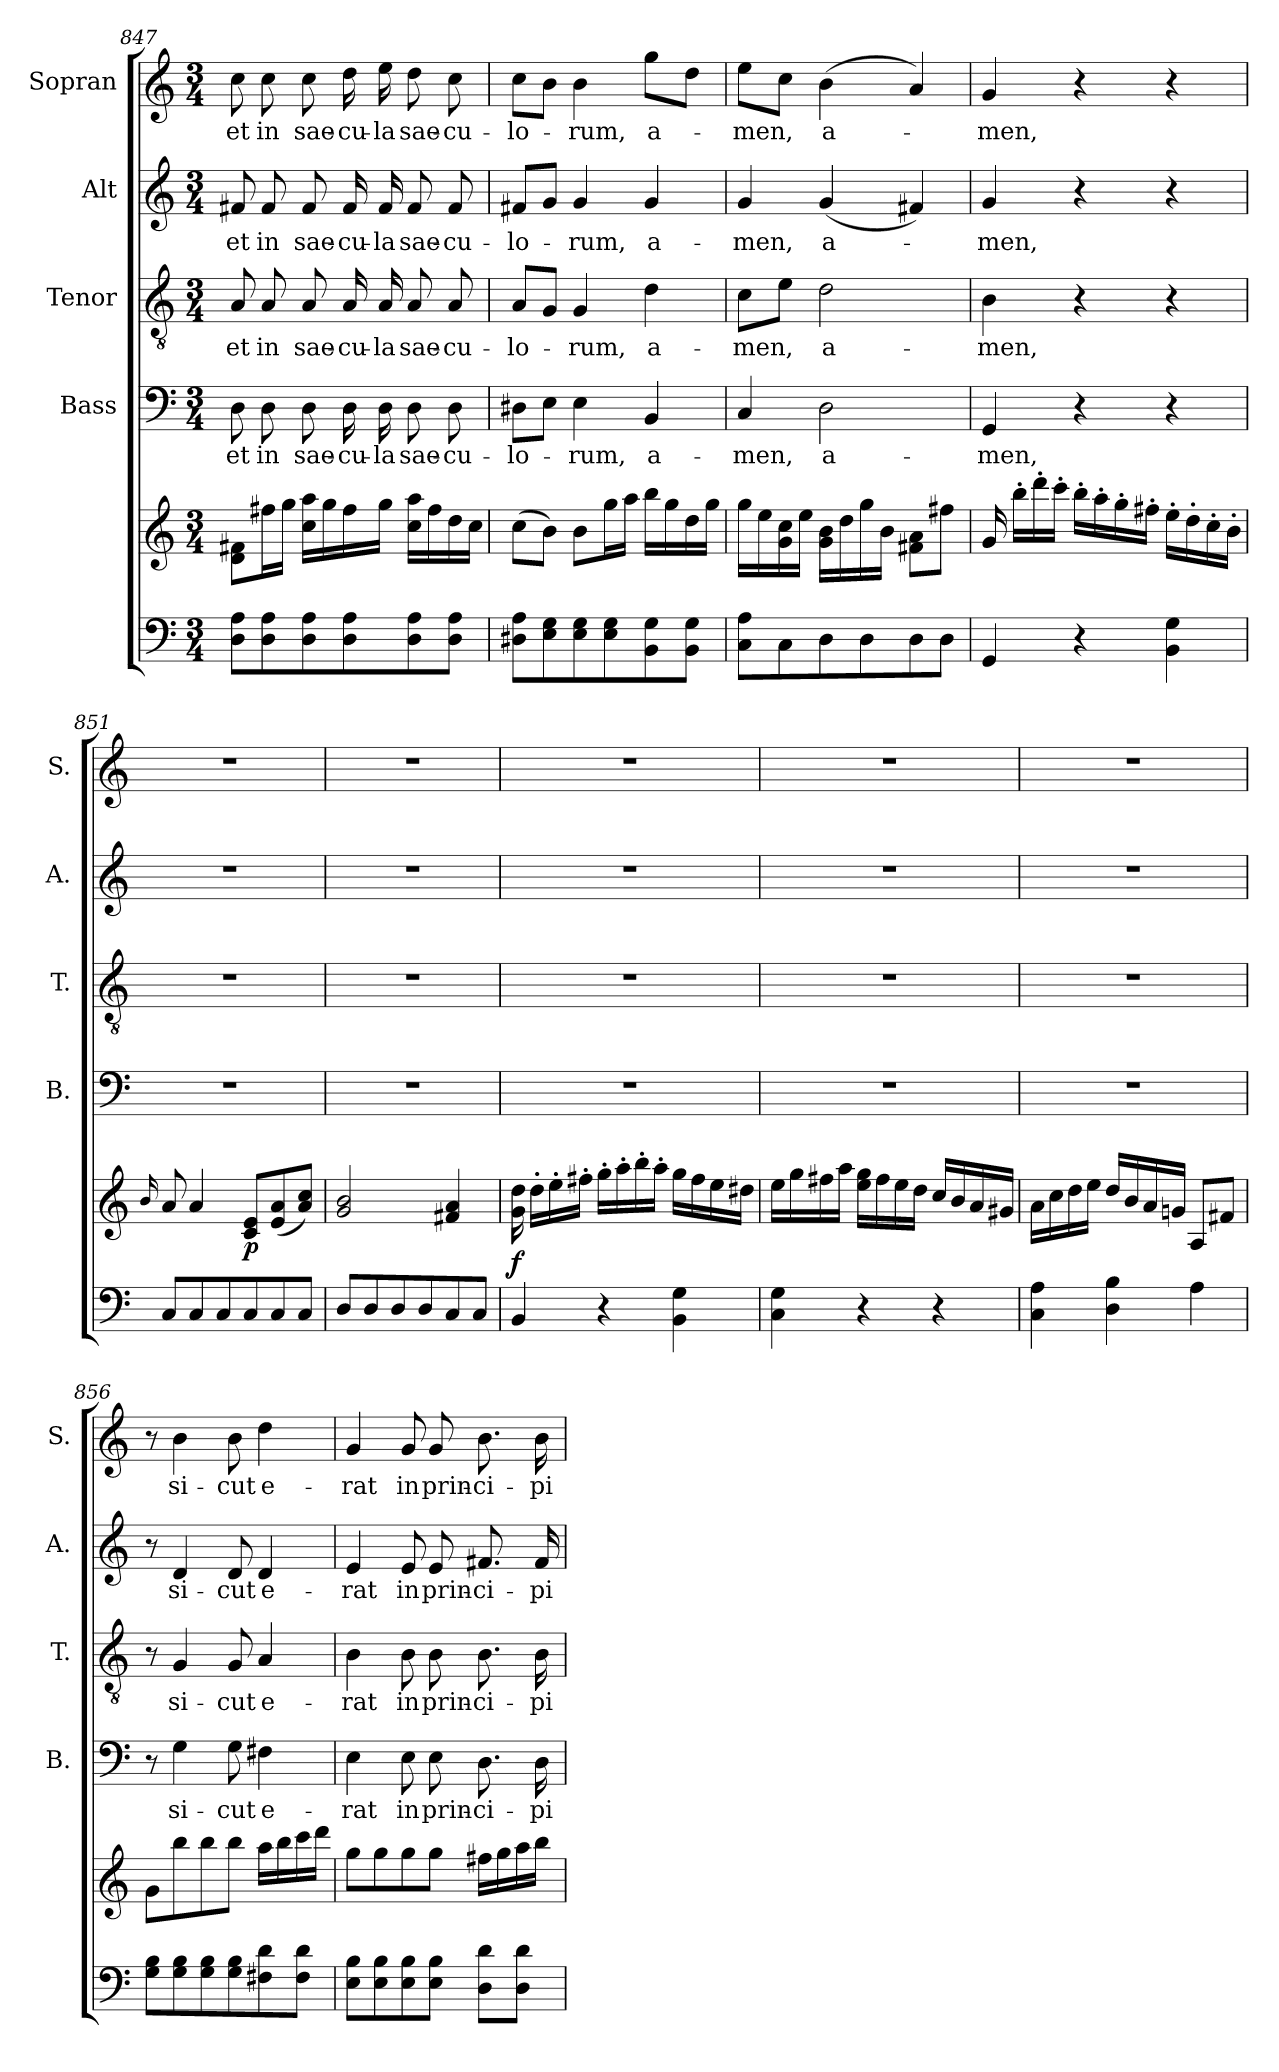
**kern	**kern	**dynam	**kern	**text	**kern	**text	**kern	**text	**kern	**text
*part5	*part5	*part5	*part4	*part4	*part3	*part3	*part2	*part2	*part1	*part1
*staff6	*staff5	*staff5/6	*staff4	*staff4	*staff3	*staff3	*staff2	*staff2	*staff1	*staff1
*	*	*	*I"Bass	*	*I"Tenor	*	*I"Alt	*	*I"Sopran	*
*	*	*	*I'B.	*	*I'T.	*	*I'A.	*	*I'S.	*
*clefF4	*clefG2	*	*clefF4	*	*clefGv2	*	*clefG2	*	*clefG2	*
*k[]	*k[]	*	*k[]	*	*k[]	*	*k[]	*	*k[]	*
*C:	*C:	*	*C:	*	*C:	*	*C:	*	*C:	*
*M3/4	*M3/4	*	*M3/4	*	*M3/4	*	*M3/4	*	*M3/4	*
=847	=847	=847	=847	=847	=847	=847	=847	=847	=847	=847
!	!	!	!	!LO:LY:b	!	!LO:LY:b	!	!LO:LY:b	!	!LO:LY:b
8D\ 8A\L	8d\ 8f#X\L	.	8D\	et	8A/	et	8f#X/	et	8cc\	et
!	!	!	!	!LO:LY:b	!	!LO:LY:b	!	!LO:LY:b	!	!LO:LY:b
8D\ 8A\	16ff#X\L	.	8D\	in	8A/	in	8f#/	in	8cc\	in
.	16gg\JJ	.	.	.	.	.	.	.	.	.
!	!	!	!	!LO:LY:b	!	!LO:LY:b	!	!LO:LY:b	!	!LO:LY:b
8D\ 8A\	16cc\ 16aa\LL	.	8D\	sae-	8A/	sae-	8f#/	sae-	8cc\	sae-
.	16gg\	.	.	.	.	.	.	.	.	.
!	!	!	!	!LO:LY:b	!	!LO:LY:b	!	!LO:LY:b	!	!LO:LY:b
8D\ 8A\	16ff#\	.	16D\	-cu-	16A/	-cu-	16f#/	-cu-	16dd\	-cu-
!	!	!	!	!LO:LY:b	!	!LO:LY:b	!	!LO:LY:b	!	!LO:LY:b
.	16gg\JJ	.	16D\	-la	16A/	-la	16f#/	-la	16ee\	-la
!	!	!	!	!LO:LY:b	!	!LO:LY:b	!	!LO:LY:b	!	!LO:LY:b
8D\ 8A\	16cc\ 16aa\LL	.	8D\	sae-	8A/	sae-	8f#/	sae-	8dd\	sae-
.	16ff#\	.	.	.	.	.	.	.	.	.
!	!	!	!	!LO:LY:b	!	!LO:LY:b	!	!LO:LY:b	!	!LO:LY:b
8D\ 8A\J	16dd\	.	8D\	-cu-	8A/	-cu-	8f#/	-cu-	8cc\	-cu-
.	16cc\JJ	.	.	.	.	.	.	.	.	.
=848	=848	=848	=848	=848	=848	=848	=848	=848	=848	=848
!	!	!	!	!LO:LY:b	!	!LO:LY:b	!	!LO:LY:b	!	!LO:LY:b
8D#X\ 8A\L	(>8cc\L	.	8D#X\L	-lo-	8A/L	-lo-	8f#X/L	-lo-	8cc\L	-lo-
8E\ 8G\	8b\J)	.	8E\J	.	8G/J	.	8g/J	.	8b\J	.
!	!	!	!	!LO:LY:b	!	!LO:LY:b	!	!LO:LY:b	!	!LO:LY:b
8E\ 8G\	8b\L	.	4E\	-rum,	4G/	-rum,	4g/	-rum,	4b\	-rum,
8E\ 8G\	16gg\L	.	.	.	.	.	.	.	.	.
.	16aa\JJ	.	.	.	.	.	.	.	.	.
!	!	!	!	!LO:LY:b	!	!LO:LY:b	!	!LO:LY:b	!	!LO:LY:b
8BB\ 8G\	16bb\LL	.	4BB/	a-	4d\	a-	4g/	a-	8gg\L	a-
.	16gg\	.	.	.	.	.	.	.	.	.
8BB\ 8G\J	16dd\	.	.	.	.	.	.	.	8dd\J	.
.	16gg\JJ	.	.	.	.	.	.	.	.	.
=849	=849	=849	=849	=849	=849	=849	=849	=849	=849	=849
!	!	!	!	!LO:LY:b	!	!LO:LY:b	!	!LO:LY:b	!	!LO:LY:b
8C\ 8A\L	16gg\LL	.	4C/	-men,	8c\L	-men,	4g/	-men,	8ee\L	-men,
.	16ee\	.	.	.	.	.	.	.	.	.
8C\	16g\ 16cc\	.	.	.	8e\J	.	.	.	8cc\J	.
.	16ee\JJ	.	.	.	.	.	.	.	.	.
!	!	!	!	!LO:LY:b	!	!LO:LY:b	!	!LO:LY:b	!	!LO:LY:b
8D\	16g\ 16b\LL	.	2D\	a-	2d\	a-	(<4g/	a-	(>4b\	a-
.	16dd\	.	.	.	.	.	.	.	.	.
8D\	16gg\	.	.	.	.	.	.	.	.	.
.	16b\JJ	.	.	.	.	.	.	.	.	.
8D\	8f#X\ 8a\L	.	.	.	.	.	4f#X/)	.	4a/)	.
8D\J	8ff#X\J	.	.	.	.	.	.	.	.	.
!!LO:LB:g=z
=850	=850	=850	=850	=850	=850	=850	=850	=850	=850	=850
!	!	!	!	!LO:LY:b	!	!LO:LY:b	!	!LO:LY:b	!	!LO:LY:b
4GG/	16g/	.	4GG/	-men,	4B\	-men,	4g/	-men,	4g/	-men,
.	16bb'>\LL	.	.	.	.	.	.	.	.	.
.	16ddd'>\	.	.	.	.	.	.	.	.	.
.	16ccc'>\JJ	.	.	.	.	.	.	.	.	.
4r	16bb'>\LL	.	4r	.	4r	.	4r	.	4r	.
.	16aa'>\	.	.	.	.	.	.	.	.	.
.	16gg'>\	.	.	.	.	.	.	.	.	.
.	16ff#X'>\JJ	.	.	.	.	.	.	.	.	.
4BB\ 4G\	16ee'>\LL	.	4r	.	4r	.	4r	.	4r	.
.	16dd'>\	.	.	.	.	.	.	.	.	.
.	16cc'>\	.	.	.	.	.	.	.	.	.
.	16b'>\JJ	.	.	.	.	.	.	.	.	.
=851	=851	=851	=851	=851	=851	=851	=851	=851	=851	=851
.	16qqb/	.	.	.	.	.	.	.	.	.
8C/L	8a/	.	2.r	.	2.r	.	2.r	.	2.r	.
8C/	4a/	.	.	.	.	.	.	.	.	.
8C/	.	.	.	.	.	.	.	.	.	.
!	!	!LO:DY:b	!	!	!	!	!	!	!	!
8C/	8c/ 8e/L	p	.	.	.	.	.	.	.	.
8C/	(<8e/ 8a/	.	.	.	.	.	.	.	.	.
8C/J	8a/ 8cc/J)	.	.	.	.	.	.	.	.	.
=852	=852	=852	=852	=852	=852	=852	=852	=852	=852	=852
8D/L	2g/ 2b/	.	2.r	.	2.r	.	2.r	.	2.r	.
8D/	.	.	.	.	.	.	.	.	.	.
8D/	.	.	.	.	.	.	.	.	.	.
8D/	.	.	.	.	.	.	.	.	.	.
8C/	4f#X/ 4a/	.	.	.	.	.	.	.	.	.
8C/J	.	.	.	.	.	.	.	.	.	.
=853	=853	=853	=853	=853	=853	=853	=853	=853	=853	=853
!	!	!LO:DY:a=2	!	!	!	!	!	!	!	!
4BB/	16g\ 16dd\	f	2.r	.	2.r	.	2.r	.	2.r	.
.	16dd'>\LL	.	.	.	.	.	.	.	.	.
.	16ee'>\	.	.	.	.	.	.	.	.	.
.	16ff#X'>\JJ	.	.	.	.	.	.	.	.	.
4r	16gg'>\LL	.	.	.	.	.	.	.	.	.
.	16aa'>\	.	.	.	.	.	.	.	.	.
.	16bb'>\	.	.	.	.	.	.	.	.	.
.	16aa'>\JJ	.	.	.	.	.	.	.	.	.
4BB\ 4G\	16gg\LL	.	.	.	.	.	.	.	.	.
.	16ff#\	.	.	.	.	.	.	.	.	.
.	16ee\	.	.	.	.	.	.	.	.	.
.	16dd#X\JJ	.	.	.	.	.	.	.	.	.
=854	=854	=854	=854	=854	=854	=854	=854	=854	=854	=854
4C\ 4G\	16ee\LL	.	2.r	.	2.r	.	2.r	.	2.r	.
.	16gg\	.	.	.	.	.	.	.	.	.
.	16ff#X\	.	.	.	.	.	.	.	.	.
.	16aa\JJ	.	.	.	.	.	.	.	.	.
4r	16ee\ 16gg\LL	.	.	.	.	.	.	.	.	.
.	16ff#\	.	.	.	.	.	.	.	.	.
.	16ee\	.	.	.	.	.	.	.	.	.
.	16dd\JJ	.	.	.	.	.	.	.	.	.
4r	16cc/LL	.	.	.	.	.	.	.	.	.
.	16b/	.	.	.	.	.	.	.	.	.
.	16a/	.	.	.	.	.	.	.	.	.
.	16g#X/JJ	.	.	.	.	.	.	.	.	.
!!LO:PB:g=z
=855	=855	=855	=855	=855	=855	=855	=855	=855	=855	=855
4C\ 4A\	16a\LL	.	2.r	.	2.r	.	2.r	.	2.r	.
.	16cc\	.	.	.	.	.	.	.	.	.
.	16dd\	.	.	.	.	.	.	.	.	.
.	16ee\JJ	.	.	.	.	.	.	.	.	.
4D\ 4B\	16dd/LL	.	.	.	.	.	.	.	.	.
.	16b/	.	.	.	.	.	.	.	.	.
.	16a/	.	.	.	.	.	.	.	.	.
.	16gn/JJ	.	.	.	.	.	.	.	.	.
4A\	8A/L	.	.	.	.	.	.	.	.	.
.	8f#X/J	.	.	.	.	.	.	.	.	.
=856	=856	=856	=856	=856	=856	=856	=856	=856	=856	=856
8G\ 8B\L	8g\L	.	8r	.	8r	.	8r	.	8r	.
!	!	!	!	!LO:LY:b	!	!LO:LY:b	!	!LO:LY:b	!	!LO:LY:b
8G\ 8B\	8bb\	.	4G\	si-	4G/	si-	4d/	si-	4b\	si-
8G\ 8B\	8bb\	.	.	.	.	.	.	.	.	.
!	!	!	!	!LO:LY:b	!	!LO:LY:b	!	!LO:LY:b	!	!LO:LY:b
8G\ 8B\	8bb\J	.	8G\	-cut	8G/	-cut	8d/	-cut	8b\	-cut
!	!	!	!	!LO:LY:b	!	!LO:LY:b	!	!LO:LY:b	!	!LO:LY:b
8F#X\ 8d\	16aa\LL	.	4F#X\	e-	4A/	e-	4d/	e-	4dd\	e-
.	16bb\	.	.	.	.	.	.	.	.	.
8F#\ 8d\J	16ccc\	.	.	.	.	.	.	.	.	.
.	16ddd\JJ	.	.	.	.	.	.	.	.	.
=857	=857	=857	=857	=857	=857	=857	=857	=857	=857	=857
!	!	!	!	!LO:LY:b	!	!LO:LY:b	!	!LO:LY:b	!	!LO:LY:b
8E\ 8B\L	8gg\L	.	4E\	-rat	4B\	-rat	4e/	-rat	4g/	-rat
8E\ 8B\	8gg\	.	.	.	.	.	.	.	.	.
!	!	!	!	!LO:LY:b	!	!LO:LY:b	!	!LO:LY:b	!	!LO:LY:b
8E\ 8B\	8gg\	.	8E\	in	8B\	in	8e/	in	8g/	in
!	!	!	!	!LO:LY:b	!	!LO:LY:b	!	!LO:LY:b	!	!LO:LY:b
8E\ 8B\J	8gg\J	.	8E\	prin-	8B\	prin-	8e/	prin-	8g/	prin-
!	!	!	!	!LO:LY:b	!	!LO:LY:b	!	!LO:LY:b	!	!LO:LY:b
8D\ 8d\L	16ff#X\LL	.	8.D\	-ci-	8.B\	-ci-	8.f#X/	-ci-	8.b\	-ci-
.	16gg\	.	.	.	.	.	.	.	.	.
8D\ 8d\J	16aa\	.	.	.	.	.	.	.	.	.
!	!	!	!	!LO:LY:b	!	!LO:LY:b	!	!LO:LY:b	!	!LO:LY:b
.	16bb\JJ	.	16D\	-pi-	16B\	-pi-	16f#/	-pi-	16b\	-pi-
=	=	=	=	=	=	=	=	=	=	=
*-	*-	*-	*-	*-	*-	*-	*-	*-	*-	*-
